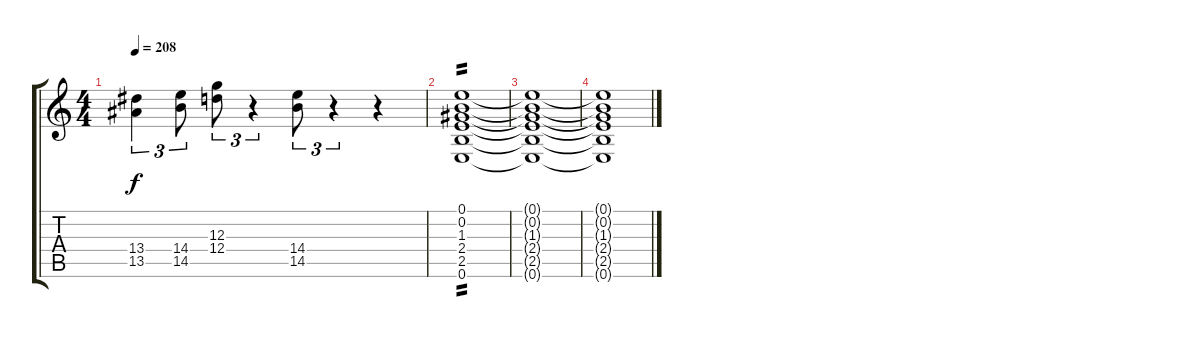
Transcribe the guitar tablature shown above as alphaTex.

\track "" {instrument acousticguitarsteel}
\staff {score tabs}
\tuning (E4 B3 G3 D3 A2 E2) {hide}
\ts (4 4)
\tempo 208
\clef g2
\ks c
(13.4 13.5).4{tu (3 2) dy f} (14.4 14.5).8{tu (3 2)} (12.3 12.4).8{tu (3 2)} r.4{tu (3 2)} (14.4 14.5).8{tu (3 2)} r.4{tu (3 2) volume 0} r.4 |
(0.1 0.2 1.3 2.4 2.5 0.6).1{tp 2} |
(0.1{t} 0.2{t} 1.3{t} 2.4{t} 2.5{t} 0.6{t}).1 |
(0.1{t} 0.2{t} 1.3{t} 2.4{t} 2.5{t} 0.6{t}).1
